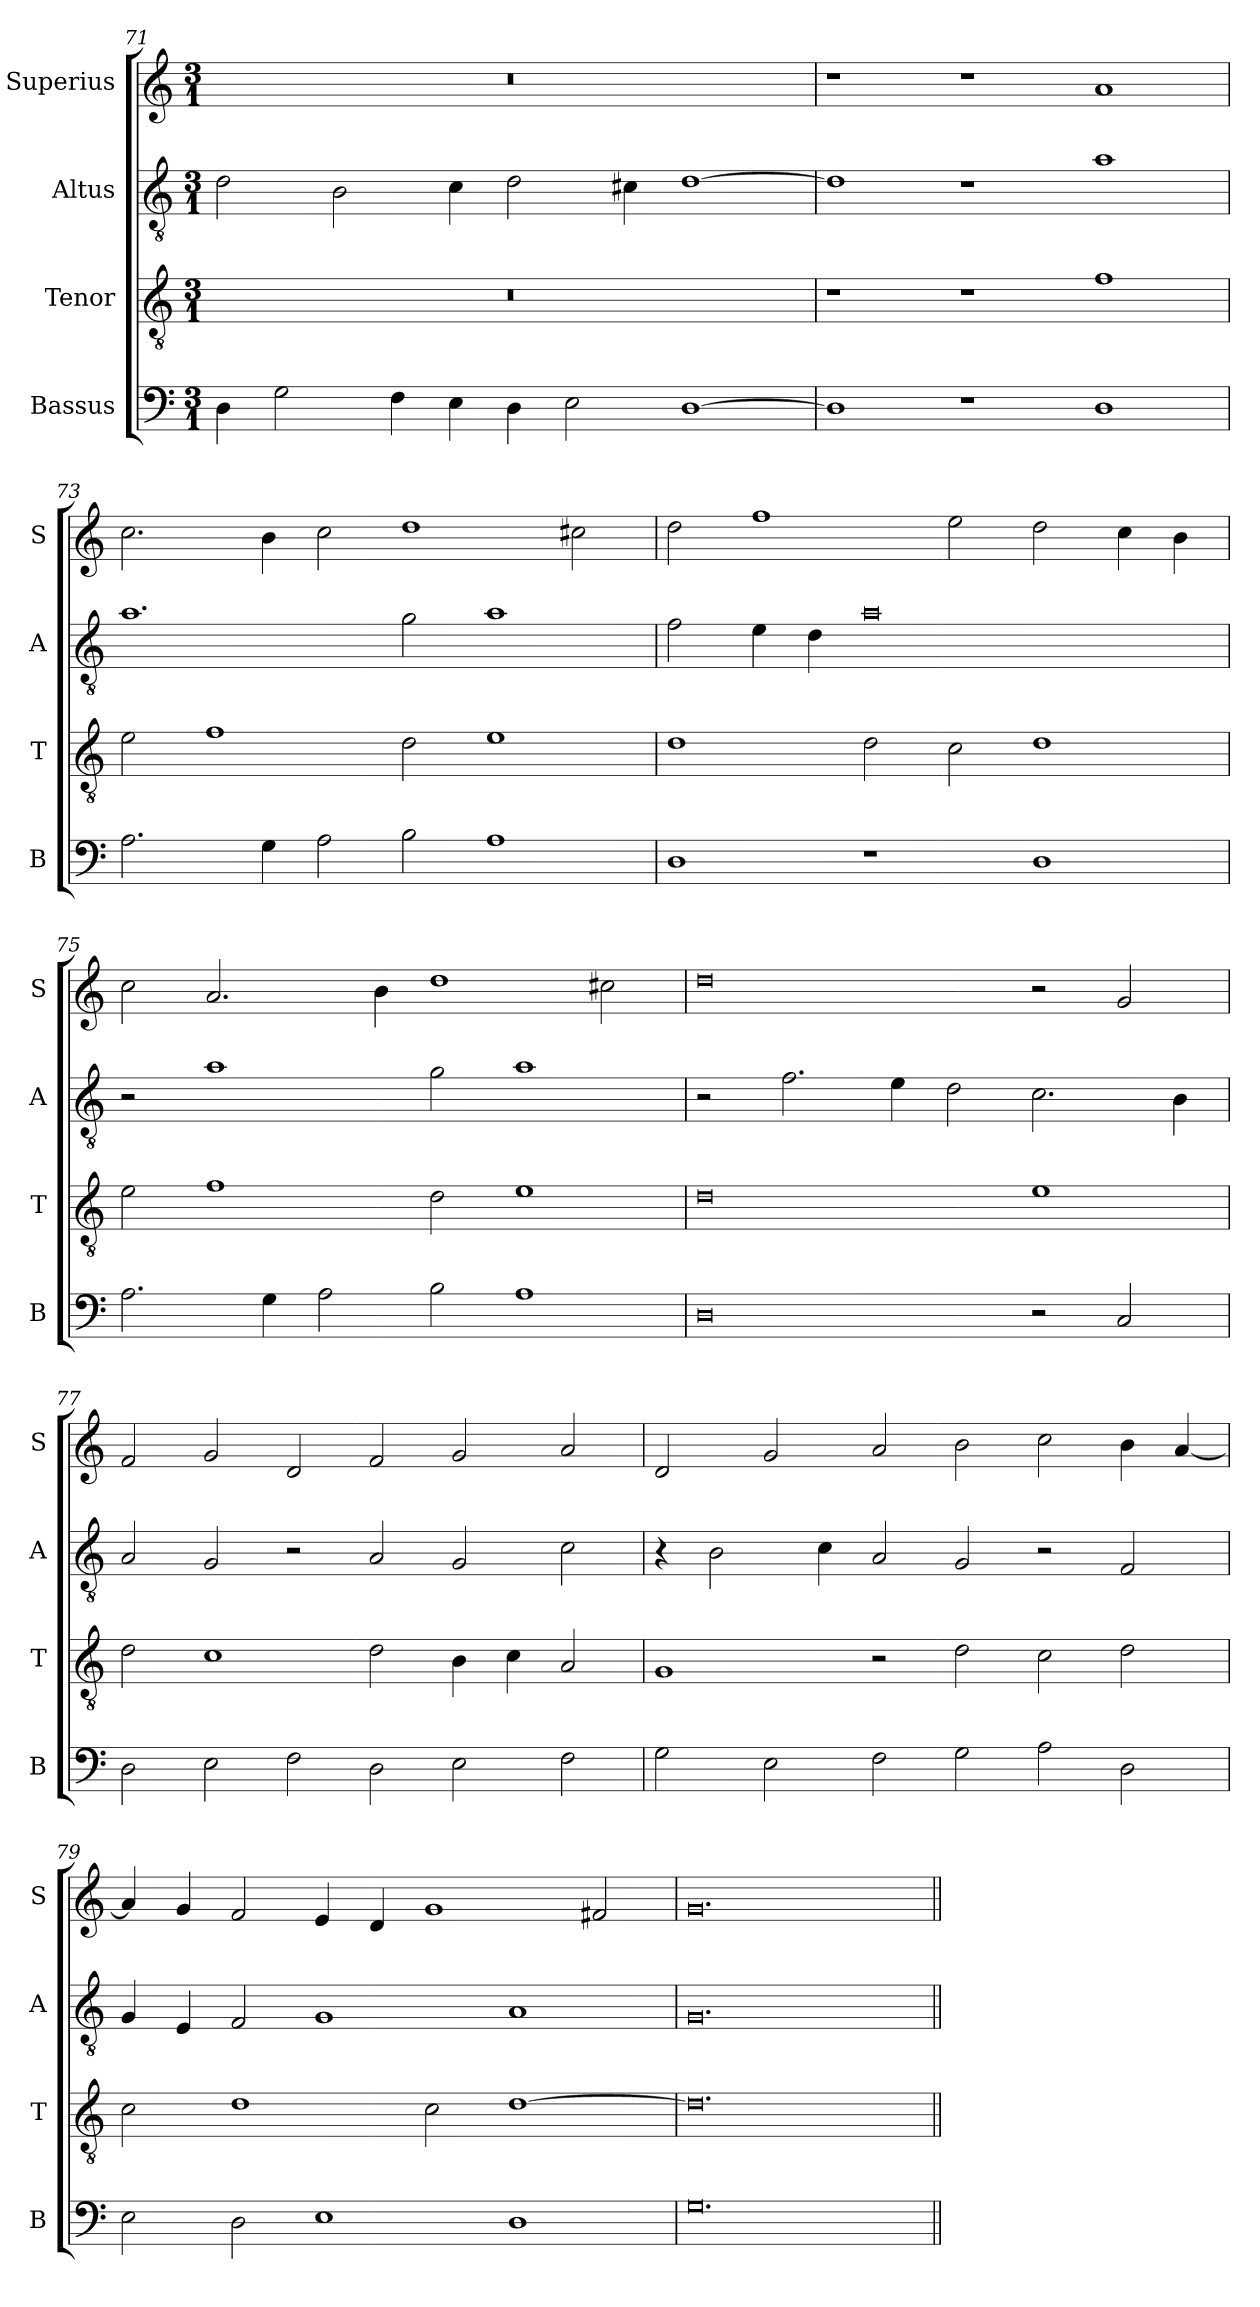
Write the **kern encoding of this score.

**kern	**kern	**kern	**kern
*part4	*part3	*part2	*part1
*staff4	*staff3	*staff2	*staff1
*I"Bassus	*I"Tenor	*I"Altus	*I"Superius
*I'B	*I'T	*I'A	*I'S
*clefF4	*clefGv2	*clefGv2	*clefG2
*k[]	*k[]	*k[]	*k[]
*M3/1	*M3/1	*M3/1	*M3/1
=71	=71	=71	=71
4D\	0.r	2d\	0.r
2G\	.	.	.
.	.	2B\	.
4F\	.	.	.
4E\	.	4c\	.
4D\	.	2d\	.
2E\	.	.	.
.	.	4c#X\	.
[1D	.	[1d	.
=72	=72	=72	=72
1D]	1r	1d]	1r
1r	1r	1r	1r
1D	1f	1a	1a
=73	=73	=73	=73
2.A\	2e\	1.a	2.cc\
.	1f	.	.
4G\	.	.	4b\
2A\	.	.	2cc\
2B\	2d\	2g\	1dd
1A	1e	1a	.
.	.	.	2cc#X\
=74	=74	=74	=74
1D	1d	2f\	2dd\
.	.	4e\	1ff
.	.	4d\	.
1r	2d\	0a	.
.	2c\	.	2ee\
1D	1d	.	2dd\
.	.	.	4cc\
.	.	.	4b\
=75	=75	=75	=75
2.A\	2e\	2r	2cc\
.	1f	1a	2.a/
4G\	.	.	.
2A\	.	.	.
.	.	.	4b\
2B\	2d\	2g\	1dd
1A	1e	1a	.
.	.	.	2cc#X\
=76	=76	=76	=76
0D	0d	2r	0dd
.	.	2.f\	.
.	.	4e\	.
.	.	2d\	.
2r	1e	2.c\	2r
2C/	.	.	2g/
.	.	4B\	.
=77	=77	=77	=77
2D\	2d\	2A/	2f/
2E\	1c	2G/	2g/
2F\	.	2r	2d/
2D\	2d\	2A/	2f/
2E\	4B\	2G/	2g/
.	4c\	.	.
2F\	2A/	2c\	2a/
=78	=78	=78	=78
2G\	1G	4r	2d/
.	.	2B\	.
2E\	.	.	2g/
.	.	4c\	.
2F\	2r	2A/	2a/
2G\	2d\	2G/	2b\
2A\	2c\	2r	2cc\
2D\	2d\	2F/	4b\
.	.	.	[4a/
=79	=79	=79	=79
2E\	2c\	4G/	4a/]
.	.	4E/	4g/
2D\	1d	2F/	2f/
1E	.	1G	4e/
.	.	.	4d/
.	2c\	.	1g
1D	[1d	1A	.
.	.	.	2f#X/
=80	=80	=80	=80
0.G	0.d]	0.G	0.g
=||	=||	=||	=||
*-	*-	*-	*-
